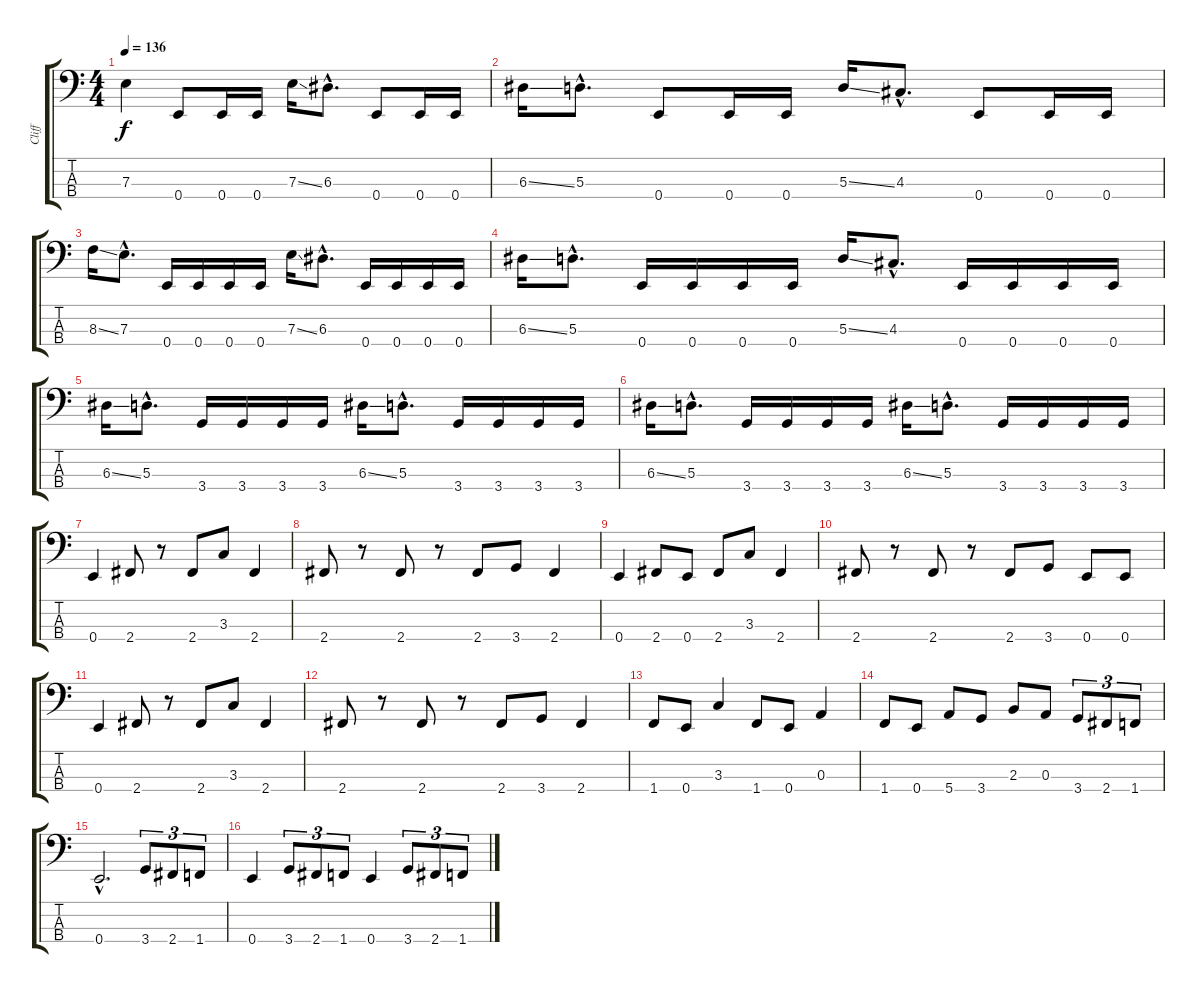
\track ("Cliff" "Cliff") {instrument electricbassfinger}
\staff {score tabs}
\tuning (G2 D2 A1 E1) {hide}
\ts (4 4)
\tempo 136
\clef f4
\ks c
7.3.4{dy f} 0.4.8 0.4.16 0.4.16 7.3{ss}.16 6.3{hac}.8{d} 0.4.8 0.4.16 0.4.16 |
6.3{ss}.16 5.3{hac}.8{d} 0.4.8 0.4.16 0.4.16 5.3{ss}.16 4.3{hac}.8{d} 0.4.8 0.4.16 0.4.16 |
8.3{ss}.16 7.3{hac}.8{d} 0.4.16 0.4.16 0.4.16 0.4.16 7.3{ss}.16 6.3{hac}.8{d} 0.4.16 0.4.16 0.4.16 0.4.16 |
6.3{ss}.16 5.3{hac}.8{d} 0.4.16 0.4.16 0.4.16 0.4.16 5.3{ss}.16 4.3{hac}.8{d} 0.4.16 0.4.16 0.4.16 0.4.16 |
6.3{ss}.16 5.3{hac}.8{d} 3.4.16 3.4.16 3.4.16 3.4.16 6.3{ss}.16 5.3{hac}.8{d} 3.4.16 3.4.16 3.4.16 3.4.16 |
6.3{ss}.16 5.3{hac}.8{d} 3.4.16 3.4.16 3.4.16 3.4.16 6.3{ss}.16 5.3{hac}.8{d} 3.4.16 3.4.16 3.4.16 3.4.16 |
0.4.4 2.4.8 r.8 2.4.8 3.3.8 2.4.4 |
2.4.8 r.8 2.4.8 r.8 2.4.8 3.4.8 2.4.4 |
0.4.4 2.4.8 0.4.8 2.4.8 3.3.8 2.4.4 |
2.4.8 r.8 2.4.8 r.8 2.4.8 3.4.8 0.4.8 0.4.8 |
0.4.4 2.4.8 r.8 2.4.8 3.3.8 2.4.4 |
2.4.8 r.8 2.4.8 r.8 2.4.8 3.4.8 2.4.4 |
1.4.8 0.4.8 3.3.4 1.4.8 0.4.8 0.3.4 |
1.4.8 0.4.8 5.4.8 3.4.8 2.3.8 0.3.8 3.4.8{tu (3 2)} 2.4.8{tu (3 2)} 1.4.8{tu (3 2)} |
0.4{hac}.2{d} 3.4.8{tu (3 2)} 2.4.8{tu (3 2)} 1.4.8{tu (3 2)} |
0.4.4 3.4.8{tu (3 2)} 2.4.8{tu (3 2)} 1.4.8{tu (3 2)} 0.4.4 3.4.8{tu (3 2)} 2.4.8{tu (3 2)} 1.4.8{tu (3 2)}
